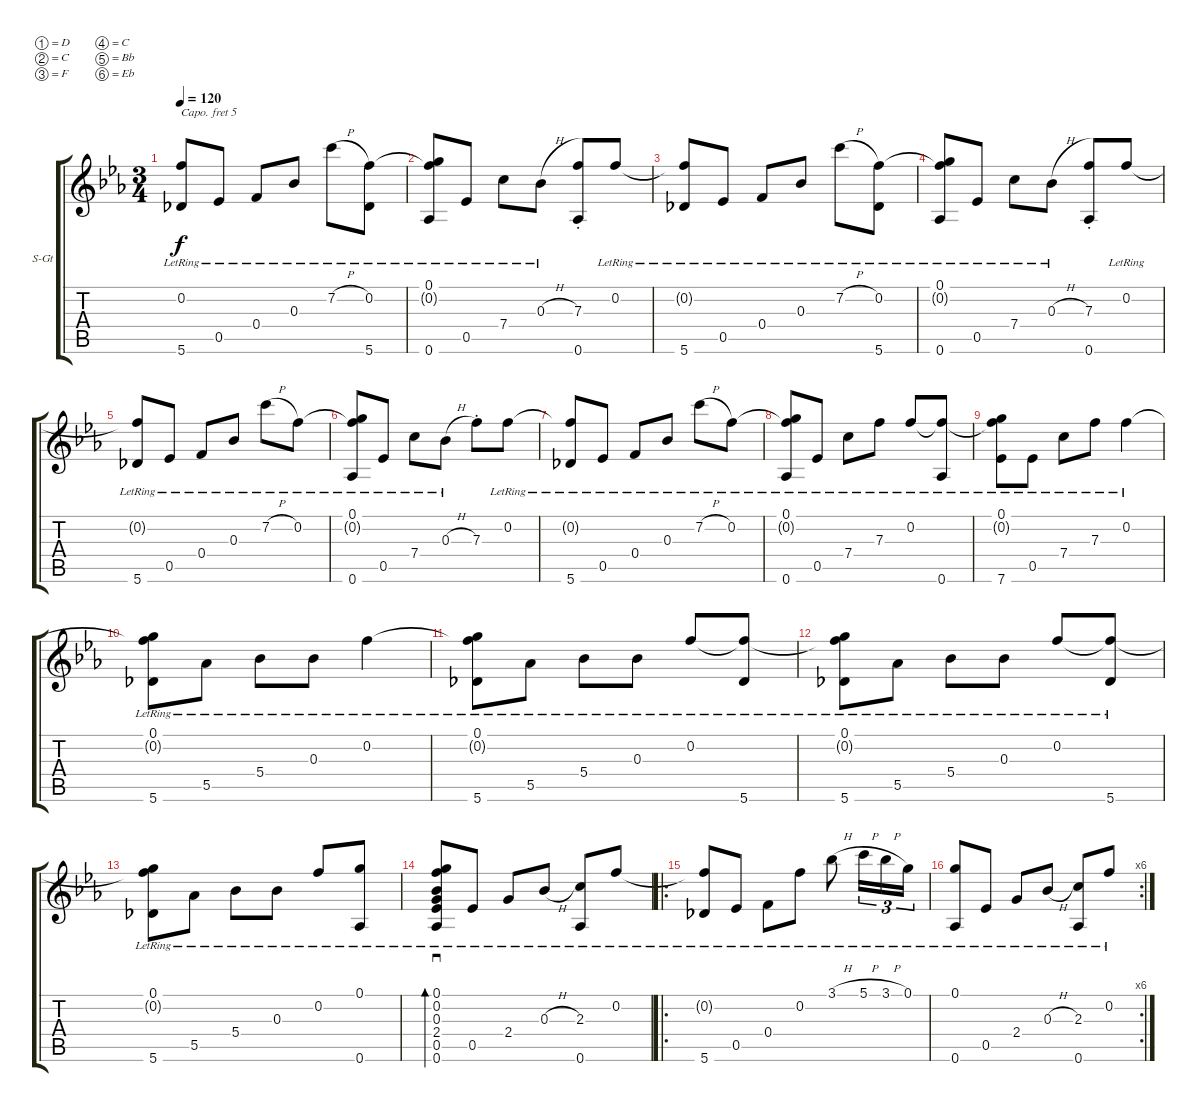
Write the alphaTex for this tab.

\bracketExtendMode groupsimilarinstruments
\firstSystemTrackNameOrientation horizontal
\otherSystemsTrackNameOrientation horizontal
\track ("Steel String Acoustic Guitar" "S-Gt") {instrument acousticguitarsteel}
\staff {score tabs}
\capo 5
\tuning (D4 C4 F3 C3 Bb2 Eb2)
\ts (3 4)
\tempo 120
\clef g2
\ks eb
(0.2{lr t} 5.6{lr}).8{dy f} 0.5{lr}.8 0.4{lr}.8 0.3{lr}.8 7.2{h lr}.8 (0.2{lr} 5.6{lr}).8 |
(0.1{lr} 0.2{lr t} 0.6{lr}).8 0.5{lr}.8 7.4{lr}.8 0.3{h lr}.8 (7.3{st} 0.6{st}).8 0.2{lr}.8 |
(0.2{lr t} 5.6{lr}).8 0.5{lr}.8 0.4{lr}.8 0.3{lr}.8 7.2{h lr}.8 (0.2{lr} 5.6{lr}).8 |
(0.1{lr} 0.2{lr t} 0.6{lr}).8 0.5{lr}.8 7.4{lr}.8 0.3{h lr}.8 (7.3{st} 0.6{st}).8 0.2{lr}.8 |
(0.2{lr t} 5.6{lr}).8 0.5{lr}.8 0.4{lr}.8 0.3{lr}.8 7.2{h lr}.8 0.2{lr}.8 |
(0.1{lr} 0.2{lr t} 0.6{lr}).8 0.5{lr}.8 7.4{lr}.8 0.3{h lr}.8 7.3{st}.8 0.2{lr}.8 |
(0.2{lr t} 5.6{lr}).8 0.5{lr}.8 0.4{lr}.8 0.3{lr}.8 7.2{h lr}.8 0.2{lr}.8 |
(0.1{lr} 0.2{lr t} 0.6{lr}).8 0.5{lr}.8 7.4{lr}.8 7.3{lr}.8 0.2{lr}.8 (0.2{lr t} 0.6{lr}).8 |
(0.1{lr} 0.2{lr t} 7.6{lr}).8 0.5{lr}.8 7.4{lr}.8 7.3{lr}.8 0.2{lr}.4 |
(0.1{lr} 0.2{lr t} 5.6{lr}).8 5.5{lr}.8 5.4{lr}.8 0.3{lr}.8 0.2{lr}.4 |
(0.1{lr} 0.2{lr t} 5.6{lr}).8 5.5{lr}.8 5.4{lr}.8 0.3{lr}.8 0.2{lr}.8 (0.2{lr t} 5.6{lr}).8 |
(0.1{lr} 0.2{lr t} 5.6{lr}).8 5.5{lr}.8 5.4{lr}.8 0.3{lr}.8 0.2{lr}.8 (0.2{lr t} 5.6{lr}).8 |
(0.1{lr} 0.2{lr t} 5.6{lr}).8 5.5{lr}.8 5.4{lr}.8 0.3{lr}.8 0.2{lr}.8 (0.1{lr} 0.6{lr}).8 |
(0.1{lr} 0.2{lr} 0.3{lr} 2.4{lr} 0.5{lr} 0.6{lr}).8{sd bd 30} 0.5{lr}.8 2.4{lr}.8 0.3{h lr}.8 (2.3{lr} 0.6{lr}).8 0.2{lr}.8 |
\ro
(0.2{lr t} 5.6{lr}).8 0.5{lr}.8 0.4{lr}.8 0.2{lr}.8 3.1{h lr}.8 5.1{h lr}.16{tu (3 2)} 3.1{h lr}.16{tu (3 2)} 0.1{lr}.16{tu (3 2)} |
\rc 6
(0.1{lr} 0.6{lr}).8 0.5{lr}.8 2.4{lr}.8 0.3{h lr}.8 (2.3{lr} 0.6{lr}).8 0.2{lr}.8
